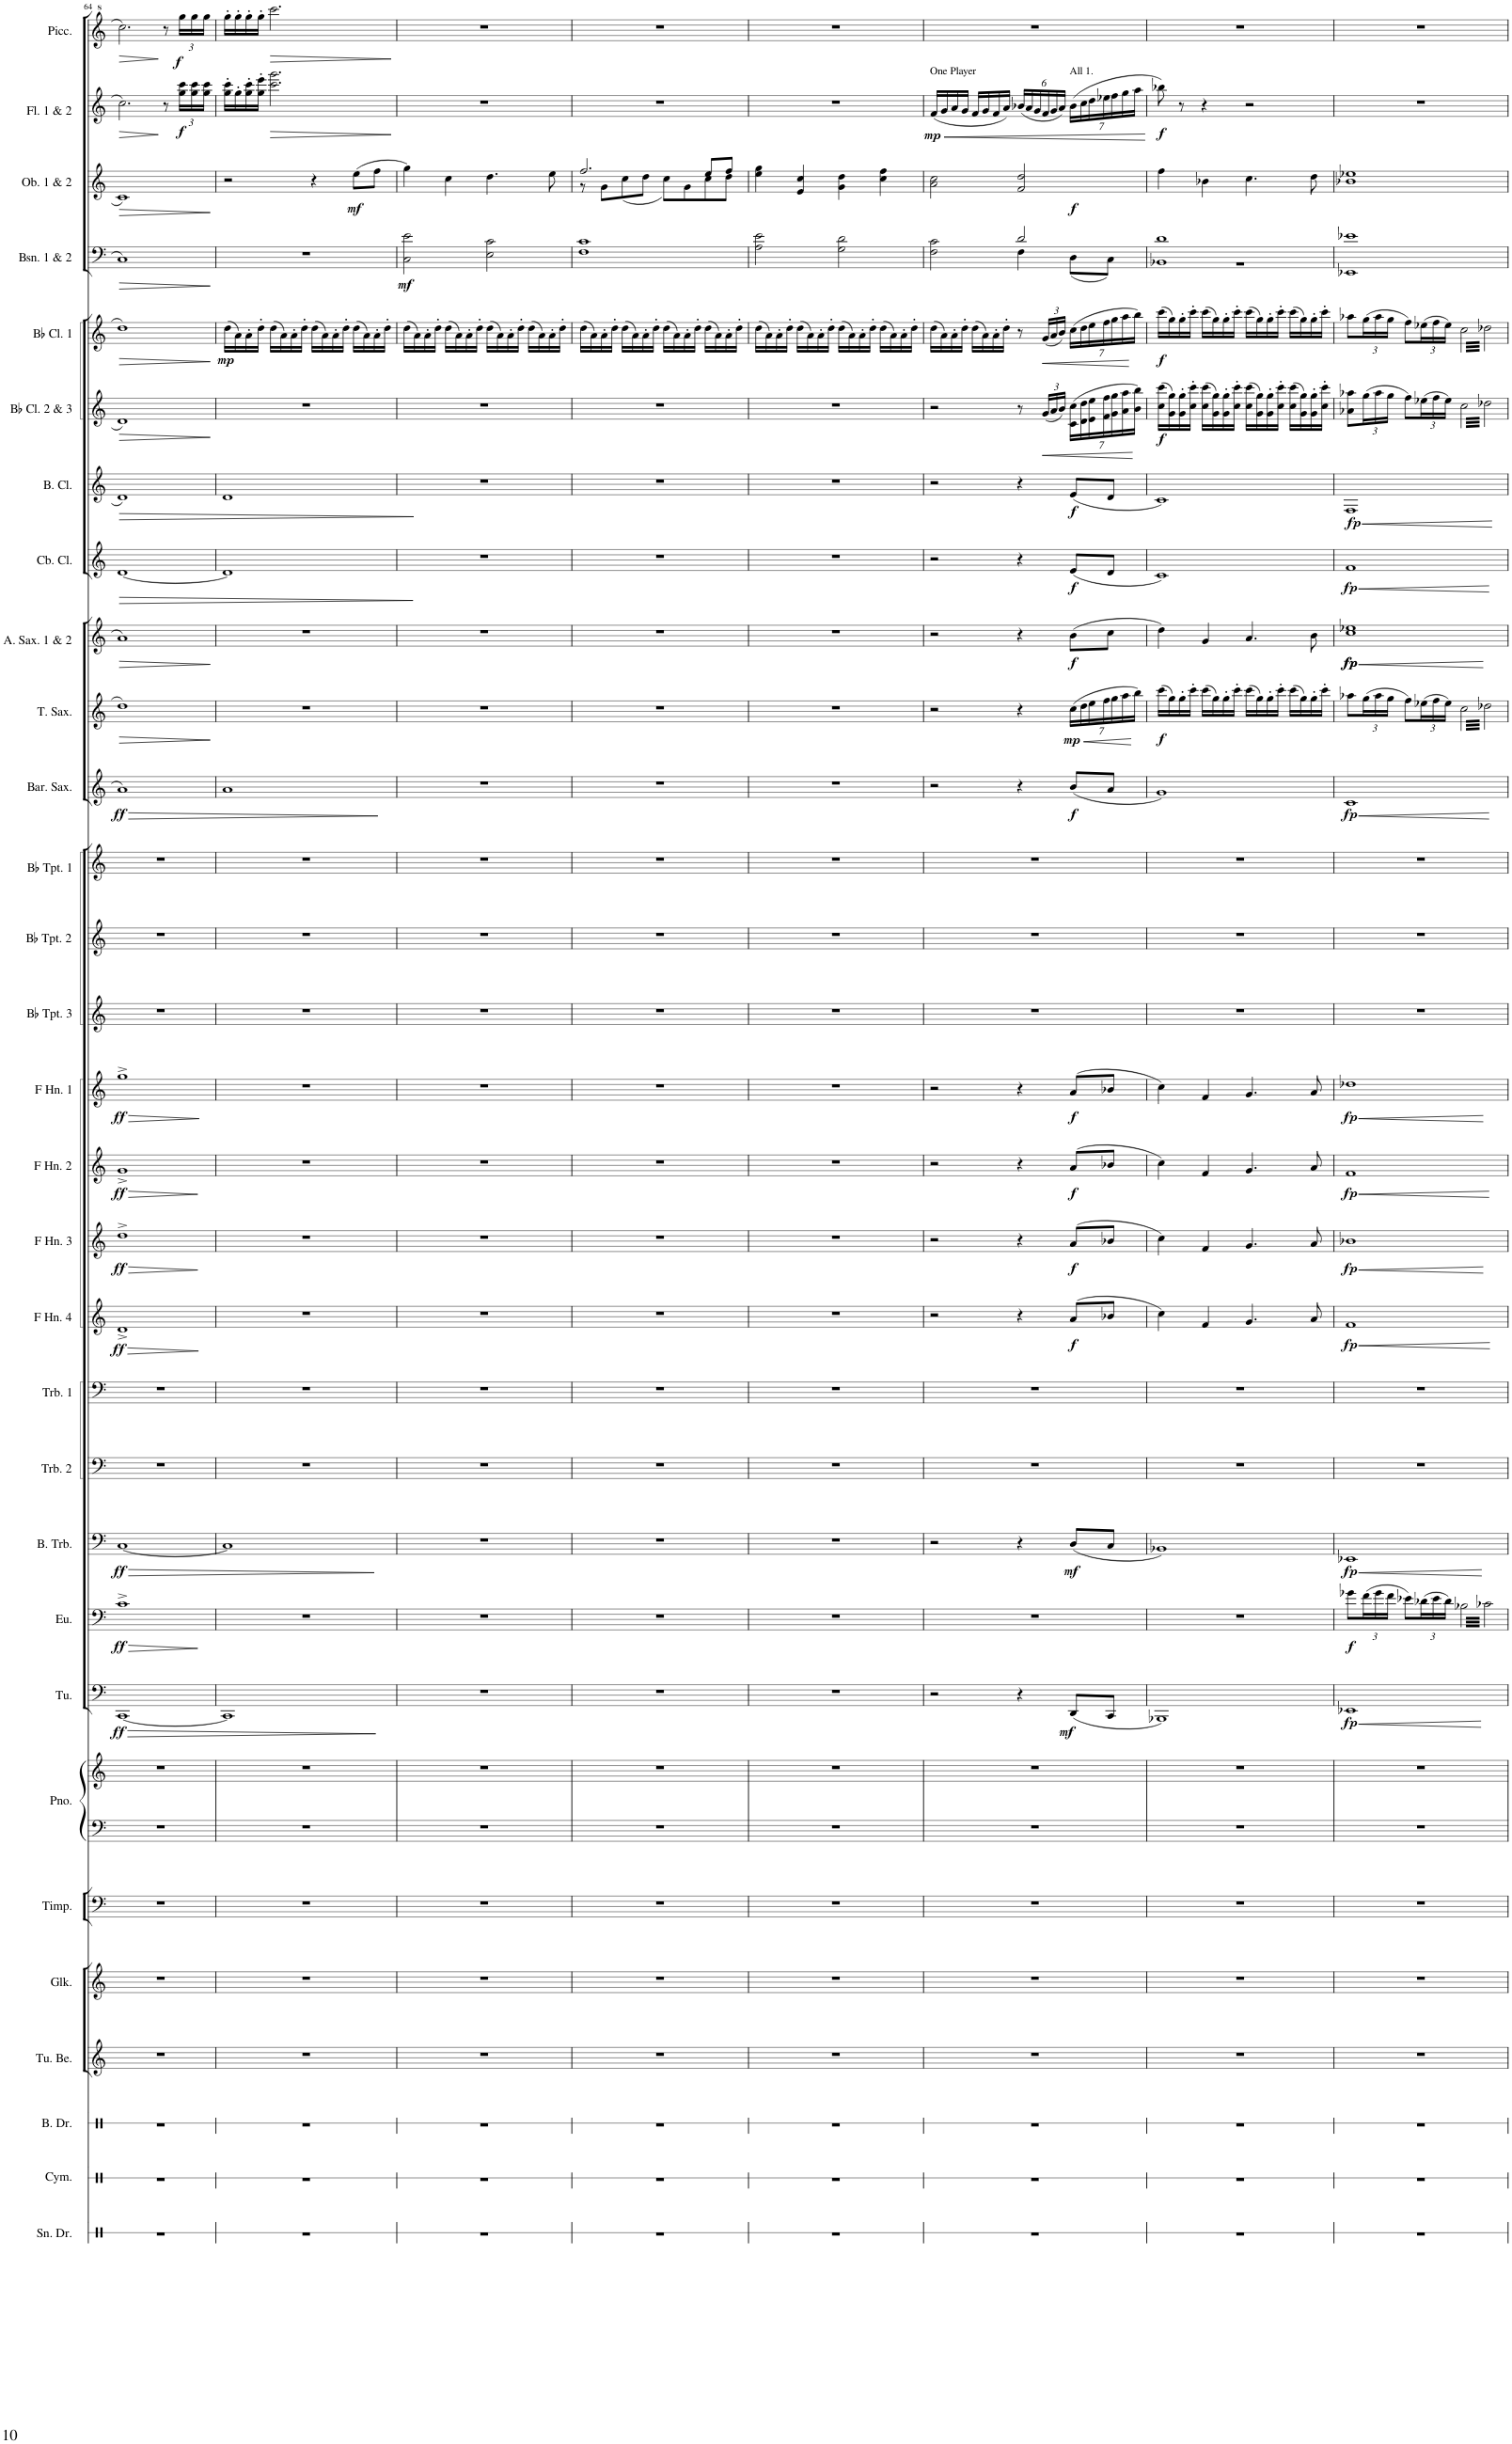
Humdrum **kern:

**kern	**kern	**kern	**kern	**kern	**kern	**kern	**kern	**kern	**dynam	**kern	**dynam	**kern	**dynam	**kern	**kern	**kern	**dynam	**kern	**dynam	**kern	**dynam	**kern	**dynam	**kern	**kern	**kern	**kern	**dynam	**kern	**dynam	**kern	**dynam	**kern	**dynam	**kern	**dynam	**kern	**dynam	**kern	**dynam	**kern	**dynam	**kern	**dynam	**kern	**dynam	**kern	**dynam
*part30	*part29	*part28	*part27	*part26	*part25	*part24	*part24	*part23	*part23	*part22	*part22	*part21	*part21	*part20	*part19	*part18	*part18	*part17	*part17	*part16	*part16	*part15	*part15	*part14	*part13	*part12	*part11	*part11	*part10	*part10	*part9	*part9	*part8	*part8	*part7	*part7	*part6	*part6	*part5	*part5	*part4	*part4	*part3	*part3	*part2	*part2	*part1	*part1
*staff31	*staff30	*staff29	*staff28	*staff27	*staff26	*staff25	*staff24	*staff23	*staff23	*staff22	*staff22	*staff21	*staff21	*staff20	*staff19	*staff18	*staff18	*staff17	*staff17	*staff16	*staff16	*staff15	*staff15	*staff14	*staff13	*staff12	*staff11	*staff11	*staff10	*staff10	*staff9	*staff9	*staff8	*staff8	*staff7	*staff7	*staff6	*staff6	*staff5	*staff5	*staff4	*staff4	*staff3	*staff3	*staff2	*staff2	*staff1	*staff1
*I"Snare Drum	*I"Cymbal	*I"Bass Drum	*I"Tubular Bells	*I"Glockenspiel	*I"Timpani	*I"Piano	*	*I"Tuba	*	*I"Euphonium	*	*I"Bass Trombone	*	*I"Trombone 2	*I"Trombone 1	*I"F Horn 4	*	*I"F Horn 3	*	*I"F Horn 2	*	*I"F Horn 1	*	*I"Bb Trumpet 3	*I"Bb Trumpet 2	*I"Bb Trumpet 1	*I"Baritone Saxophone	*	*I"Tenor Saxophone	*	*I"Alto Saxophone 1 &amp; 2	*	*I"Contrabass Clarinet	*	*I"Bass Clarinet	*	*I"Bb Clarinet 2 &amp; 3	*	*I"Bb Clarinet 1	*	*I"Bassoon 1 &amp; 2	*	*I"Oboe 1 &amp; 2	*	*I"Flute 1 &amp; 2	*	*I"Piccolo	*
*I'Sn. Dr.	*I'Cym.	*I'B. Dr.	*I'Tu. Be.	*I'Glk.	*I'Timp.	*I'Pno.	*	*I'Tu.	*	*I'Eu.	*	*I'B. Trb.	*	*I'Trb. 2	*I'Trb. 1	*I'F Hn. 4	*	*I'F Hn. 3	*	*I'F Hn. 2	*	*I'F Hn. 1	*	*I'Bb Tpt. 3	*I'Bb Tpt. 2	*I'Bb Tpt. 1	*I'Bar. Sax.	*	*I'T. Sax.	*	*I'A. Sax. 1 &amp; 2	*	*I'Cb. Cl.	*	*I'B. Cl.	*	*I'Bb Cl. 2 &amp; 3	*	*I'Bb Cl. 1	*	*I'Bsn. 1 &amp; 2	*	*I'Ob. 1 &amp; 2	*	*I'Fl. 1 &amp; 2	*	*I'Picc.	*
!!LO:PB:g=z
*clefX	*clefX	*clefX	*clefG2	*clefG2	*clefF4	*clefF4	*clefG2	*clefF4	*	*clefF4	*	*clefF4	*	*clefF4	*clefF4	*clefG2	*	*clefG2	*	*clefG2	*	*clefG2	*	*clefG2	*clefG2	*clefG2	*clefG2	*	*clefG2	*	*clefG2	*	*clefG2	*	*clefG2	*	*clefG2	*	*clefG2	*	*clefF4	*	*clefG2	*	*clefG2	*	*clefG^2	*
*	*	*	*	*Trd-14c-24	*	*	*	*	*	*	*	*	*	*	*	*Trd4c7	*	*Trd4c7	*	*Trd4c7	*	*Trd4c7	*	*Trd1c2	*Trd1c2	*Trd1c2	*Trd12c21	*	*Trd8c14	*	*Trd5c9	*	*Trd15c26	*	*Trd8c14	*	*Trd1c2	*	*Trd1c2	*	*	*	*	*	*	*	*Trd-7c-12	*
*k[]	*k[]	*k[]	*k[]	*k[]	*k[]	*k[]	*k[]	*k[]	*	*k[]	*	*k[]	*	*k[]	*k[]	*k[]	*	*k[]	*	*k[]	*	*k[]	*	*k[]	*k[]	*k[]	*k[]	*	*k[]	*	*k[]	*	*k[]	*	*k[]	*	*k[]	*	*k[]	*	*k[]	*	*k[]	*	*k[]	*	*k[]	*
*M4/4	*M4/4	*M4/4	*M4/4	*M4/4	*M4/4	*M4/4	*M4/4	*M4/4	*	*M4/4	*	*M4/4	*	*M4/4	*M4/4	*M4/4	*	*M4/4	*	*M4/4	*	*M4/4	*	*M4/4	*M4/4	*M4/4	*M4/4	*	*M4/4	*	*M4/4	*	*M4/4	*	*M4/4	*	*M4/4	*	*M4/4	*	*M4/4	*	*M4/4	*	*M4/4	*	*M4/4	*
=64	=64	=64	=64	=64	=64	=64	=64	=64	=64	=64	=64	=64	=64	=64	=64	=64	=64	=64	=64	=64	=64	=64	=64	=64	=64	=64	=64	=64	=64	=64	=64	=64	=64	=64	=64	=64	=64	=64	=64	=64	=64	=64	=64	=64	=64	=64	=64	=64
!	!	!	!	!	!	!	!	!	!LO:HP:b	!	!LO:HP:b	!	!LO:HP:b	!	!	!	!LO:HP:b	!	!LO:HP:b	!	!LO:HP:b	!	!LO:HP:b	!	!	!	!	!LO:HP:b	!	!LO:HP:b	!	!LO:HP:b	!	!LO:HP:b	!	!LO:HP:b	!	!LO:HP:b	!	!LO:HP:b	!	!LO:HP:b	!	!LO:HP:b	!	!LO:HP:b	!	!LO:HP:b
!	!	!	!	!	!	!	!	!	!LO:DY:n=1:b	!	!LO:DY:n=1:b	!	!LO:DY:n=1:b	!	!	!	!LO:DY:n=1:b	!	!LO:DY:n=1:b	!	!LO:DY:n=1:b	!	!LO:DY:n=1:b	!	!	!	!	!LO:DY:n=1:b	!	!	!	!	!	!	!	!	!	!	!	!	!	!	!	!	!	!	!	!
1r	1r	1r	1r	1r	1r	1r	1r	[1CC	> ff	1c^	> ff	[1C	> ff	1r	1r	1d^	> ff	1dd^	> ff	1g^	> ff	1gg^	> ff	1r	1r	1r	1a	> ff	1dd	>	1a	>	[1d	>	1d	>	1d	>	1dd	>	1C	>	1c	>	2.cc\	>	2.ccc\	>
.	.	.	.	.	.	.	.	.	.	.	.	.	.	.	.	.	.	.	.	.	.	.	.	.	.	.	.	.	.	.	.	.	.	.	.	.	.	.	.	.	.	.	.	.	8r	]	8r	]
*	*	*	*	*	*	*	*	*	*	*	*	*	*	*	*	*	*	*	*	*	*	*	*	*	*	*	*	*	*	*	*	*	*	*	*	*	*	*	*	*	*	*	*	*	*Xbrackettup	*	*Xbrackettup	*
!	!	!	!	!	!	!	!	!	!	!	!	!	!	!	!	!	!	!	!	!	!	!	!	!	!	!	!	!	!	!	!	!	!	!	!	!	!	!	!	!	!	!	!	!	!	!LO:DY:b	!	!LO:DY:b
.	.	.	.	.	.	.	.	.	.	.	.	.	.	.	.	.	.	.	.	.	.	.	.	.	.	.	.	.	.	.	.	.	.	.	.	.	.	.	.	.	.	.	.	.	24gg\ 24ccc\LL	f	24ggg\LL	f
.	.	.	.	.	.	.	.	.	.	.	.	.	.	.	.	.	.	.	.	.	.	.	.	.	.	.	.	.	.	.	.	.	.	.	.	.	.	.	.	.	.	.	.	.	24gg\ 24ccc\	.	24ggg\	.
.	.	.	.	.	.	.	.	.	.	.	.	.	.	.	.	.	.	.	.	.	.	.	.	.	.	.	.	.	.	.	.	.	.	.	.	.	.	.	.	.	.	.	.	.	24gg\ 24ccc\JJ	.	24ggg\JJ	.
.	.	.	.	.	.	.	.	.	.	.	]	.	.	.	.	.	]	.	]	.	]	.	]	.	.	.	.	.	.	]	.	]	.	]	.	]	.	]	.	]	.	]	.	]	.	.	.	.
=65	=65	=65	=65	=65	=65	=65	=65	=65	=65	=65	=65	=65	=65	=65	=65	=65	=65	=65	=65	=65	=65	=65	=65	=65	=65	=65	=65	=65	=65	=65	=65	=65	=65	=65	=65	=65	=65	=65	=65	=65	=65	=65	=65	=65	=65	=65	=65	=65
!	!	!	!	!	!	!	!	!	!	!	!	!	!	!	!	!	!	!	!	!	!	!	!	!	!	!	!	!	!	!	!	!	!	!	!	!	!	!	!	!LO:DY:b	!	!	!	!	!	!	!	!
1r	1r	1r	1r	1r	1r	1r	1r	1CC]	.	1r	.	1C]	.	1r	1r	1r	.	1r	.	1r	.	1r	.	1r	1r	1r	1a	.	1r	.	1r	.	1d]	.	1d	.	1r	.	(16dd\LL	mp	1r	.	2r	.	16gg\' 16ccc\'LL	.	16ggg'\LL	.
.	.	.	.	.	.	.	.	.	.	.	.	.	.	.	.	.	.	.	.	.	.	.	.	.	.	.	.	.	.	.	.	.	.	.	.	.	.	.	16a\)	.	.	.	.	.	16gg'\	.	16ggg'\	.
.	.	.	.	.	.	.	.	.	.	.	.	.	.	.	.	.	.	.	.	.	.	.	.	.	.	.	.	.	.	.	.	.	.	.	.	.	.	.	16a'\	.	.	.	.	.	16gg\' 16ccc\'	.	16ggg'\	.
.	.	.	.	.	.	.	.	.	.	.	.	.	.	.	.	.	.	.	.	.	.	.	.	.	.	.	.	.	.	.	.	.	.	.	.	.	.	.	16dd'\JJ	.	.	.	.	.	16gg\' 16eee\'JJ	.	16ggg'\JJ	.
!	!	!	!	!	!	!	!	!	!	!	!	!	!	!	!	!	!	!	!	!	!	!	!	!	!	!	!	!	!	!	!	!	!	!	!	!	!	!	!	!	!	!	!	!	!	!LO:HP:b	!	!LO:HP:b
.	.	.	.	.	.	.	.	.	.	.	.	.	.	.	.	.	.	.	.	.	.	.	.	.	.	.	.	.	.	.	.	.	.	.	.	.	.	.	(16dd\LL	.	.	.	.	.	2.ccc\ 2.ggg\	>	2.cccc\	>
.	.	.	.	.	.	.	.	.	.	.	.	.	.	.	.	.	.	.	.	.	.	.	.	.	.	.	.	.	.	.	.	.	.	.	.	.	.	.	16a\)	.	.	.	.	.	.	.	.	.
.	.	.	.	.	.	.	.	.	.	.	.	.	.	.	.	.	.	.	.	.	.	.	.	.	.	.	.	.	.	.	.	.	.	.	.	.	.	.	16a'\	.	.	.	.	.	.	.	.	.
.	.	.	.	.	.	.	.	.	.	.	.	.	.	.	.	.	.	.	.	.	.	.	.	.	.	.	.	.	.	.	.	.	.	.	.	.	.	.	16dd'\JJ	.	.	.	.	.	.	.	.	.
.	.	.	.	.	.	.	.	.	.	.	.	.	.	.	.	.	.	.	.	.	.	.	.	.	.	.	.	.	.	.	.	.	.	.	.	.	.	.	(16dd\LL	.	.	.	4r	.	.	.	.	.
.	.	.	.	.	.	.	.	.	.	.	.	.	.	.	.	.	.	.	.	.	.	.	.	.	.	.	.	.	.	.	.	.	.	.	.	.	.	.	16a\)	.	.	.	.	.	.	.	.	.
.	.	.	.	.	.	.	.	.	.	.	.	.	.	.	.	.	.	.	.	.	.	.	.	.	.	.	.	.	.	.	.	.	.	.	.	.	.	.	16a'\	.	.	.	.	.	.	.	.	.
.	.	.	.	.	.	.	.	.	.	.	.	.	.	.	.	.	.	.	.	.	.	.	.	.	.	.	.	.	.	.	.	.	.	.	.	.	.	.	16dd'\JJ	.	.	.	.	.	.	.	.	.
!	!	!	!	!	!	!	!	!	!	!	!	!	!	!	!	!	!	!	!	!	!	!	!	!	!	!	!	!	!	!	!	!	!	!	!	!	!	!	!	!	!	!	!	!LO:DY:b	!	!	!	!
.	.	.	.	.	.	.	.	.	.	.	.	.	.	.	.	.	.	.	.	.	.	.	.	.	.	.	.	.	.	.	.	.	.	.	.	.	.	.	(16dd\LL	.	.	.	(8ee\L	mf	.	.	.	.
.	.	.	.	.	.	.	.	.	.	.	.	.	.	.	.	.	.	.	.	.	.	.	.	.	.	.	.	.	.	.	.	.	.	.	.	.	.	.	16a\)	.	.	.	.	.	.	.	.	.
.	.	.	.	.	.	.	.	.	.	.	.	.	.	.	.	.	.	.	.	.	.	.	.	.	.	.	.	.	.	.	.	.	.	.	.	.	.	.	16a'\	.	.	.	8ff\J	.	.	.	.	.
.	.	.	.	.	.	.	.	.	.	.	.	.	.	.	.	.	.	.	.	.	.	.	.	.	.	.	.	.	.	.	.	.	.	.	.	.	.	.	16dd'\JJ	.	.	.	.	.	.	.	.	.
.	.	.	.	.	.	.	.	.	]	.	.	.	]	.	.	.	.	.	.	.	.	.	.	.	.	.	.	]	.	.	.	.	.	.	.	.	.	.	.	.	.	.	.	.	.	]	.	]
=66	=66	=66	=66	=66	=66	=66	=66	=66	=66	=66	=66	=66	=66	=66	=66	=66	=66	=66	=66	=66	=66	=66	=66	=66	=66	=66	=66	=66	=66	=66	=66	=66	=66	=66	=66	=66	=66	=66	=66	=66	=66	=66	=66	=66	=66	=66	=66	=66
!	!	!	!	!	!	!	!	!	!	!	!	!	!	!	!	!	!	!	!	!	!	!	!	!	!	!	!	!	!	!	!	!	!	!	!	!	!	!	!	!	!	!LO:DY:b	!	!	!	!	!	!
1r	1r	1r	1r	1r	1r	1r	1r	1r	.	1r	.	1r	.	1r	1r	1r	.	1r	.	1r	.	1r	.	1r	1r	1r	1r	.	1r	.	1r	.	1r	.	1r	.	1r	.	(16dd\LL	.	2C\ 2e\	mf	4gg\)	.	1r	.	1r	.
.	.	.	.	.	.	.	.	.	.	.	.	.	.	.	.	.	.	.	.	.	.	.	.	.	.	.	.	.	.	.	.	.	.	.	.	.	.	.	16a\)	.	.	.	.	.	.	.	.	.
.	.	.	.	.	.	.	.	.	.	.	.	.	.	.	.	.	.	.	.	.	.	.	.	.	.	.	.	.	.	.	.	.	.	.	.	.	.	.	16a'\	.	.	.	.	.	.	.	.	.
.	.	.	.	.	.	.	.	.	.	.	.	.	.	.	.	.	.	.	.	.	.	.	.	.	.	.	.	.	.	.	.	.	.	.	.	.	.	.	16dd'\JJ	.	.	.	.	.	.	.	.	.
.	.	.	.	.	.	.	.	.	.	.	.	.	.	.	.	.	.	.	.	.	.	.	.	.	.	.	.	.	.	.	.	.	.	.	.	.	.	.	(16dd\LL	.	.	.	4cc\	.	.	.	.	.
.	.	.	.	.	.	.	.	.	.	.	.	.	.	.	.	.	.	.	.	.	.	.	.	.	.	.	.	.	.	.	.	.	.	.	.	.	.	.	16a\)	.	.	.	.	.	.	.	.	.
.	.	.	.	.	.	.	.	.	.	.	.	.	.	.	.	.	.	.	.	.	.	.	.	.	.	.	.	.	.	.	.	.	.	.	.	.	.	.	16a'\	.	.	.	.	.	.	.	.	.
.	.	.	.	.	.	.	.	.	.	.	.	.	.	.	.	.	.	.	.	.	.	.	.	.	.	.	.	.	.	.	.	.	.	.	.	.	.	.	16dd'\JJ	.	.	.	.	.	.	.	.	.
.	.	.	.	.	.	.	.	.	.	.	.	.	.	.	.	.	.	.	.	.	.	.	.	.	.	.	.	.	.	.	.	.	.	.	.	.	.	.	(16dd\LL	.	2E\ 2c\	.	4.dd\	.	.	.	.	.
.	.	.	.	.	.	.	.	.	.	.	.	.	.	.	.	.	.	.	.	.	.	.	.	.	.	.	.	.	.	.	.	.	.	.	.	.	.	.	16a\)	.	.	.	.	.	.	.	.	.
.	.	.	.	.	.	.	.	.	.	.	.	.	.	.	.	.	.	.	.	.	.	.	.	.	.	.	.	.	.	.	.	.	.	.	.	.	.	.	16a'\	.	.	.	.	.	.	.	.	.
.	.	.	.	.	.	.	.	.	.	.	.	.	.	.	.	.	.	.	.	.	.	.	.	.	.	.	.	.	.	.	.	.	.	.	.	.	.	.	16dd'\JJ	.	.	.	.	.	.	.	.	.
.	.	.	.	.	.	.	.	.	.	.	.	.	.	.	.	.	.	.	.	.	.	.	.	.	.	.	.	.	.	.	.	.	.	.	.	.	.	.	(16dd\LL	.	.	.	.	.	.	.	.	.
.	.	.	.	.	.	.	.	.	.	.	.	.	.	.	.	.	.	.	.	.	.	.	.	.	.	.	.	.	.	.	.	.	.	.	.	.	.	.	16a\)	.	.	.	.	.	.	.	.	.
.	.	.	.	.	.	.	.	.	.	.	.	.	.	.	.	.	.	.	.	.	.	.	.	.	.	.	.	.	.	.	.	.	.	.	.	.	.	.	16a'\	.	.	.	8ee\	.	.	.	.	.
.	.	.	.	.	.	.	.	.	.	.	.	.	.	.	.	.	.	.	.	.	.	.	.	.	.	.	.	.	.	.	.	.	.	.	.	.	.	.	16dd'\JJ	.	.	.	.	.	.	.	.	.
=67	=67	=67	=67	=67	=67	=67	=67	=67	=67	=67	=67	=67	=67	=67	=67	=67	=67	=67	=67	=67	=67	=67	=67	=67	=67	=67	=67	=67	=67	=67	=67	=67	=67	=67	=67	=67	=67	=67	=67	=67	=67	=67	=67	=67	=67	=67	=67	=67
*	*	*	*	*	*	*	*	*	*	*	*	*	*	*	*	*	*	*	*	*	*	*	*	*	*	*	*	*	*	*	*	*	*	*	*	*	*	*	*	*	*	*	*^	*	*	*	*	*
1r	1r	1r	1r	1r	1r	1r	1r	1r	.	1r	.	1r	.	1r	1r	1r	.	1r	.	1r	.	1r	.	1r	1r	1r	1r	.	1r	.	1r	.	1r	.	1r	.	1r	.	(16dd\LL	.	1F 1c	.	2.ff/	8r	.	1r	.	1r	.
.	.	.	.	.	.	.	.	.	.	.	.	.	.	.	.	.	.	.	.	.	.	.	.	.	.	.	.	.	.	.	.	.	.	.	.	.	.	.	16a\)	.	.	.	.	.	.	.	.	.	.
.	.	.	.	.	.	.	.	.	.	.	.	.	.	.	.	.	.	.	.	.	.	.	.	.	.	.	.	.	.	.	.	.	.	.	.	.	.	.	16a'\	.	.	.	.	8g\L	.	.	.	.	.
.	.	.	.	.	.	.	.	.	.	.	.	.	.	.	.	.	.	.	.	.	.	.	.	.	.	.	.	.	.	.	.	.	.	.	.	.	.	.	16dd'\JJ	.	.	.	.	.	.	.	.	.	.
.	.	.	.	.	.	.	.	.	.	.	.	.	.	.	.	.	.	.	.	.	.	.	.	.	.	.	.	.	.	.	.	.	.	.	.	.	.	.	(16dd\LL	.	.	.	.	(8cc\	.	.	.	.	.
.	.	.	.	.	.	.	.	.	.	.	.	.	.	.	.	.	.	.	.	.	.	.	.	.	.	.	.	.	.	.	.	.	.	.	.	.	.	.	16a\)	.	.	.	.	.	.	.	.	.	.
.	.	.	.	.	.	.	.	.	.	.	.	.	.	.	.	.	.	.	.	.	.	.	.	.	.	.	.	.	.	.	.	.	.	.	.	.	.	.	16a'\	.	.	.	.	8dd\J	.	.	.	.	.
.	.	.	.	.	.	.	.	.	.	.	.	.	.	.	.	.	.	.	.	.	.	.	.	.	.	.	.	.	.	.	.	.	.	.	.	.	.	.	16dd'\JJ	.	.	.	.	.	.	.	.	.	.
.	.	.	.	.	.	.	.	.	.	.	.	.	.	.	.	.	.	.	.	.	.	.	.	.	.	.	.	.	.	.	.	.	.	.	.	.	.	.	(16dd\LL	.	.	.	.	8cc\L)	.	.	.	.	.
.	.	.	.	.	.	.	.	.	.	.	.	.	.	.	.	.	.	.	.	.	.	.	.	.	.	.	.	.	.	.	.	.	.	.	.	.	.	.	16a\)	.	.	.	.	.	.	.	.	.	.
.	.	.	.	.	.	.	.	.	.	.	.	.	.	.	.	.	.	.	.	.	.	.	.	.	.	.	.	.	.	.	.	.	.	.	.	.	.	.	16a'\	.	.	.	.	8g\	.	.	.	.	.
.	.	.	.	.	.	.	.	.	.	.	.	.	.	.	.	.	.	.	.	.	.	.	.	.	.	.	.	.	.	.	.	.	.	.	.	.	.	.	16dd'\JJ	.	.	.	.	.	.	.	.	.	.
.	.	.	.	.	.	.	.	.	.	.	.	.	.	.	.	.	.	.	.	.	.	.	.	.	.	.	.	.	.	.	.	.	.	.	.	.	.	.	(16dd\LL	.	.	.	8ee/L	8cc\	.	.	.	.	.
.	.	.	.	.	.	.	.	.	.	.	.	.	.	.	.	.	.	.	.	.	.	.	.	.	.	.	.	.	.	.	.	.	.	.	.	.	.	.	16a\)	.	.	.	.	.	.	.	.	.	.
.	.	.	.	.	.	.	.	.	.	.	.	.	.	.	.	.	.	.	.	.	.	.	.	.	.	.	.	.	.	.	.	.	.	.	.	.	.	.	16a'\	.	.	.	8ff/J	8dd\J	.	.	.	.	.
.	.	.	.	.	.	.	.	.	.	.	.	.	.	.	.	.	.	.	.	.	.	.	.	.	.	.	.	.	.	.	.	.	.	.	.	.	.	.	16dd'\JJ	.	.	.	.	.	.	.	.	.	.
*	*	*	*	*	*	*	*	*	*	*	*	*	*	*	*	*	*	*	*	*	*	*	*	*	*	*	*	*	*	*	*	*	*	*	*	*	*	*	*	*	*	*	*v	*v	*	*	*	*	*
=68	=68	=68	=68	=68	=68	=68	=68	=68	=68	=68	=68	=68	=68	=68	=68	=68	=68	=68	=68	=68	=68	=68	=68	=68	=68	=68	=68	=68	=68	=68	=68	=68	=68	=68	=68	=68	=68	=68	=68	=68	=68	=68	=68	=68	=68	=68	=68	=68
1r	1r	1r	1r	1r	1r	1r	1r	1r	.	1r	.	1r	.	1r	1r	1r	.	1r	.	1r	.	1r	.	1r	1r	1r	1r	.	1r	.	1r	.	1r	.	1r	.	1r	.	(16dd\LL	.	2A\ 2e\	.	4ee\ 4gg\	.	1r	.	1r	.
.	.	.	.	.	.	.	.	.	.	.	.	.	.	.	.	.	.	.	.	.	.	.	.	.	.	.	.	.	.	.	.	.	.	.	.	.	.	.	16a\)	.	.	.	.	.	.	.	.	.
.	.	.	.	.	.	.	.	.	.	.	.	.	.	.	.	.	.	.	.	.	.	.	.	.	.	.	.	.	.	.	.	.	.	.	.	.	.	.	16a'\	.	.	.	.	.	.	.	.	.
.	.	.	.	.	.	.	.	.	.	.	.	.	.	.	.	.	.	.	.	.	.	.	.	.	.	.	.	.	.	.	.	.	.	.	.	.	.	.	16dd'\JJ	.	.	.	.	.	.	.	.	.
.	.	.	.	.	.	.	.	.	.	.	.	.	.	.	.	.	.	.	.	.	.	.	.	.	.	.	.	.	.	.	.	.	.	.	.	.	.	.	(16dd\LL	.	.	.	4e/ 4cc/	.	.	.	.	.
.	.	.	.	.	.	.	.	.	.	.	.	.	.	.	.	.	.	.	.	.	.	.	.	.	.	.	.	.	.	.	.	.	.	.	.	.	.	.	16a\)	.	.	.	.	.	.	.	.	.
.	.	.	.	.	.	.	.	.	.	.	.	.	.	.	.	.	.	.	.	.	.	.	.	.	.	.	.	.	.	.	.	.	.	.	.	.	.	.	16a'\	.	.	.	.	.	.	.	.	.
.	.	.	.	.	.	.	.	.	.	.	.	.	.	.	.	.	.	.	.	.	.	.	.	.	.	.	.	.	.	.	.	.	.	.	.	.	.	.	16dd'\JJ	.	.	.	.	.	.	.	.	.
.	.	.	.	.	.	.	.	.	.	.	.	.	.	.	.	.	.	.	.	.	.	.	.	.	.	.	.	.	.	.	.	.	.	.	.	.	.	.	(16dd\LL	.	2G\ 2d\	.	4g\ 4dd\	.	.	.	.	.
.	.	.	.	.	.	.	.	.	.	.	.	.	.	.	.	.	.	.	.	.	.	.	.	.	.	.	.	.	.	.	.	.	.	.	.	.	.	.	16a\)	.	.	.	.	.	.	.	.	.
.	.	.	.	.	.	.	.	.	.	.	.	.	.	.	.	.	.	.	.	.	.	.	.	.	.	.	.	.	.	.	.	.	.	.	.	.	.	.	16a'\	.	.	.	.	.	.	.	.	.
.	.	.	.	.	.	.	.	.	.	.	.	.	.	.	.	.	.	.	.	.	.	.	.	.	.	.	.	.	.	.	.	.	.	.	.	.	.	.	16dd'\JJ	.	.	.	.	.	.	.	.	.
.	.	.	.	.	.	.	.	.	.	.	.	.	.	.	.	.	.	.	.	.	.	.	.	.	.	.	.	.	.	.	.	.	.	.	.	.	.	.	(16dd\LL	.	.	.	4cc\ 4ff\	.	.	.	.	.
.	.	.	.	.	.	.	.	.	.	.	.	.	.	.	.	.	.	.	.	.	.	.	.	.	.	.	.	.	.	.	.	.	.	.	.	.	.	.	16a\)	.	.	.	.	.	.	.	.	.
.	.	.	.	.	.	.	.	.	.	.	.	.	.	.	.	.	.	.	.	.	.	.	.	.	.	.	.	.	.	.	.	.	.	.	.	.	.	.	16a'\	.	.	.	.	.	.	.	.	.
.	.	.	.	.	.	.	.	.	.	.	.	.	.	.	.	.	.	.	.	.	.	.	.	.	.	.	.	.	.	.	.	.	.	.	.	.	.	.	16dd'\JJ	.	.	.	.	.	.	.	.	.
=69	=69	=69	=69	=69	=69	=69	=69	=69	=69	=69	=69	=69	=69	=69	=69	=69	=69	=69	=69	=69	=69	=69	=69	=69	=69	=69	=69	=69	=69	=69	=69	=69	=69	=69	=69	=69	=69	=69	=69	=69	=69	=69	=69	=69	=69	=69	=69	=69
*	*	*	*	*	*	*	*	*	*	*	*	*	*	*	*	*	*	*	*	*	*	*	*	*	*	*	*	*	*	*	*	*	*	*	*	*	*	*	*	*	*^	*	*	*	*	*	*	*
!	!	!	!	!	!	!	!	!	!	!	!	!	!	!	!	!	!	!	!	!	!	!	!	!	!	!	!	!	!	!	!	!	!	!	!	!	!	!	!	!	!	!	!	!	!	!LO:TX:a:t=One Player	!	!	!
!	!	!	!	!	!	!	!	!	!	!	!	!	!	!	!	!	!	!	!	!	!	!	!	!	!	!	!	!	!	!	!	!	!	!	!	!	!	!	!	!	!	!	!	!	!	!	!LO:HP:b	!	!
!	!	!	!	!	!	!	!	!	!	!	!	!	!	!	!	!	!	!	!	!	!	!	!	!	!	!	!	!	!	!	!	!	!	!	!	!	!	!	!	!	!	!	!	!	!	!	!LO:DY:n=1:b	!	!
*	*	*	*	*	*	*	*	*	*	*	*	*	*	*	*	*	*	*	*	*	*	*	*	*	*	*	*	*	*	*	*	*	*	*	*	*	*	*	*	*	*	*	*	*^	*	*	*	*	*
1r	1r	1r	1r	1r	1r	1r	1r	2r	.	1r	.	2r	.	1r	1r	2r	.	2r	.	2r	.	2r	.	1r	1r	1r	2r	.	2r	.	2r	.	2r	.	2r	.	2r	.	(16dd\LL	.	2F\ 2c\	2ryy	.	2a\ 2cc\	2.ryy	.	(16f/LL	< mp	1r	.
.	.	.	.	.	.	.	.	.	.	.	.	.	.	.	.	.	.	.	.	.	.	.	.	.	.	.	.	.	.	.	.	.	.	.	.	.	.	.	16a\)	.	.	.	.	.	.	.	16g/	.	.	.
.	.	.	.	.	.	.	.	.	.	.	.	.	.	.	.	.	.	.	.	.	.	.	.	.	.	.	.	.	.	.	.	.	.	.	.	.	.	.	16a'\	.	.	.	.	.	.	.	16a/	.	.	.
.	.	.	.	.	.	.	.	.	.	.	.	.	.	.	.	.	.	.	.	.	.	.	.	.	.	.	.	.	.	.	.	.	.	.	.	.	.	.	16dd'\JJ	.	.	.	.	.	.	.	16g/JJ	.	.	.
.	.	.	.	.	.	.	.	.	.	.	.	.	.	.	.	.	.	.	.	.	.	.	.	.	.	.	.	.	.	.	.	.	.	.	.	.	.	.	(16dd\LL	.	.	.	.	.	.	.	16f/LL	.	.	.
.	.	.	.	.	.	.	.	.	.	.	.	.	.	.	.	.	.	.	.	.	.	.	.	.	.	.	.	.	.	.	.	.	.	.	.	.	.	.	16a\)	.	.	.	.	.	.	.	16g/	.	.	.
.	.	.	.	.	.	.	.	.	.	.	.	.	.	.	.	.	.	.	.	.	.	.	.	.	.	.	.	.	.	.	.	.	.	.	.	.	.	.	16a'\	.	.	.	.	.	.	.	16f/	.	.	.
.	.	.	.	.	.	.	.	.	.	.	.	.	.	.	.	.	.	.	.	.	.	.	.	.	.	.	.	.	.	.	.	.	.	.	.	.	.	.	16dd'\JJ	.	.	.	.	.	.	.	16a/JJ)	.	.	.
.	.	.	.	.	.	.	.	4r	.	.	.	4r	.	.	.	4r	.	4r	.	4r	.	4r	.	.	.	.	4r	.	4r	.	4r	.	4r	.	4r	.	8r	.	8r	.	2d/	4F\	.	2f/ 2dd/	.	.	(24b-X/LL	.	.	.
.	.	.	.	.	.	.	.	.	.	.	.	.	.	.	.	.	.	.	.	.	.	.	.	.	.	.	.	.	.	.	.	.	.	.	.	.	.	.	.	.	.	.	.	.	.	.	24a/	.	.	.
.	.	.	.	.	.	.	.	.	.	.	.	.	.	.	.	.	.	.	.	.	.	.	.	.	.	.	.	.	.	.	.	.	.	.	.	.	.	.	.	.	.	.	.	.	.	.	24g/	.	.	.
*	*	*	*	*	*	*	*	*	*	*	*	*	*	*	*	*	*	*	*	*	*	*	*	*	*	*	*	*	*	*	*	*	*	*	*	*	*Xbrackettup	*	*	*	*	*	*	*	*	*	*	*	*	*
!	!	!	!	!	!	!	!	!	!	!	!	!	!	!	!	!	!	!	!	!	!	!	!	!	!	!	!	!	!	!	!	!	!	!	!	!	!	!LO:HP:b	!	!	!	!	!	!	!	!	!	!	!	!
*	*	*	*	*	*	*	*	*	*	*	*	*	*	*	*	*	*	*	*	*	*	*	*	*	*	*	*	*	*	*	*	*	*	*	*	*	*	*	*Xbrackettup	*	*	*	*	*	*	*	*	*	*	*
!	!	!	!	!	!	!	!	!	!	!	!	!	!	!	!	!	!	!	!	!	!	!	!	!	!	!	!	!	!	!	!	!	!	!	!	!	!	!	!	!LO:HP:b	!	!	!	!	!	!	!	!	!	!
.	.	.	.	.	.	.	.	.	.	.	.	.	.	.	.	.	.	.	.	.	.	.	.	.	.	.	.	.	.	.	.	.	.	.	.	.	(24g/LL	<	(24g/LL	<	.	.	.	.	.	.	24f/	.	.	.
.	.	.	.	.	.	.	.	.	.	.	.	.	.	.	.	.	.	.	.	.	.	.	.	.	.	.	.	.	.	.	.	.	.	.	.	.	24a/	.	24a/	.	.	.	.	.	.	.	24g/	.	.	.
.	.	.	.	.	.	.	.	.	.	.	.	.	.	.	.	.	.	.	.	.	.	.	.	.	.	.	.	.	.	.	.	.	.	.	.	.	24b/JJ)	.	24b/JJ)	.	.	.	.	.	.	.	24a/JJ)	.	.	.
*	*	*	*	*	*	*	*	*	*	*	*	*	*	*	*	*	*	*	*	*	*	*	*	*	*	*	*	*	*Xbrackettup	*	*	*	*	*	*	*	*	*	*	*	*	*	*	*	*	*	*	*	*	*
!	!	!	!	!	!	!	!	!	!	!	!	!	!	!	!	!	!	!	!	!	!	!	!	!	!	!	!	!	!	!	!	!	!	!	!	!	!	!	!	!	!	!	!	!	!	!	!LO:TX:a:t=All 1.	!	!	!
!	!	!	!	!	!	!	!	!	!LO:DY:b	!	!	!	!LO:DY:b	!	!	!	!LO:DY:b	!	!LO:DY:b	!	!LO:DY:b	!	!LO:DY:b	!	!	!	!	!LO:DY:b	!	!LO:HP:b	!	!	!	!	!	!	!	!	!	!	!	!	!	!	!	!	!	!	!	!
!	!	!	!	!	!	!	!	!	!	!	!	!	!	!	!	!	!	!	!	!	!	!	!	!	!	!	!	!	!	!LO:DY:n=1:b	!	!LO:DY:b	!	!LO:DY:b	!	!LO:DY:b	!	!	!	!	!	!	!	!	!	!LO:DY:b	!	!	!	!
.	.	.	.	.	.	.	.	(8DD/L	mf	.	.	(8D/L	mf	.	.	(8a/L	f	(8a/L	f	(8a/L	f	(8a/L	f	.	.	.	(8b/L	f	(28cc\LL	< mp	(8b\L	f	(8e/L	f	(8e/L	f	(28c\ 28cc\LL	.	(28cc\LL	.	.	(8D\L	.	.	4ryy	f	(28b-\LL	.	.	.
.	.	.	.	.	.	.	.	.	.	.	.	.	.	.	.	.	.	.	.	.	.	.	.	.	.	.	.	.	28dd\	.	.	.	.	.	.	.	28d\ 28dd\	.	28dd\	.	.	.	.	.	.	.	28cc\	.	.	.
.	.	.	.	.	.	.	.	.	.	.	.	.	.	.	.	.	.	.	.	.	.	.	.	.	.	.	.	.	28ee\	.	.	.	.	.	.	.	28e\ 28ee\	.	28ee\	.	.	.	.	.	.	.	28dd\	.	.	.
.	.	.	.	.	.	.	.	.	.	.	.	.	.	.	.	.	.	.	.	.	.	.	.	.	.	.	.	.	28ff\	.	.	.	.	.	.	.	28f\ 28ff\	.	28ff\	.	.	.	.	.	.	.	28ee-X\	.	.	.
.	.	.	.	.	.	.	.	8CC/J	.	.	.	8C/J	.	.	.	8b-X/J	.	8b-X/J	.	8b-X/J	.	8b-X/J	.	.	.	.	8a/J	.	.	.	8cc\J	.	8d/J	.	8d/J	.	.	.	.	.	.	8C\J)	.	.	.	.	.	.	.	.
.	.	.	.	.	.	.	.	.	.	.	.	.	.	.	.	.	.	.	.	.	.	.	.	.	.	.	.	.	28gg\	.	.	.	.	.	.	.	28g\ 28gg\	.	28gg\	.	.	.	.	.	.	.	28ff\	.	.	.
.	.	.	.	.	.	.	.	.	.	.	.	.	.	.	.	.	.	.	.	.	.	.	.	.	.	.	.	.	28aa\	.	.	.	.	.	.	.	28a\ 28aa\	.	28aa\	.	.	.	.	.	.	.	28gg\	.	.	.
.	.	.	.	.	.	.	.	.	.	.	.	.	.	.	.	.	.	.	.	.	.	.	.	.	.	.	.	.	28bb\JJ)	[	.	.	.	.	.	.	28b\ 28bb\JJ)	[	28bb\JJ)	[	.	.	.	.	.	.	28aa\JJ	.	.	.
=70	=70	=70	=70	=70	=70	=70	=70	=70	=70	=70	=70	=70	=70	=70	=70	=70	=70	=70	=70	=70	=70	=70	=70	=70	=70	=70	=70	=70	=70	=70	=70	=70	=70	=70	=70	=70	=70	=70	=70	=70	=70	=70	=70	=70	=70	=70	=70	=70	=70	=70
!	!	!	!	!	!	!	!	!	!	!	!	!	!	!	!	!	!	!	!	!	!	!	!	!	!	!	!	!	!	!LO:DY:b	!	!	!	!	!	!	!	!LO:DY:b	!	!LO:DY:b	!	!	!	!	!	!	!	!LO:DY:b	!	!
*	*	*	*	*	*	*	*	*	*	*	*	*	*	*	*	*	*	*	*	*	*	*	*	*	*	*	*	*	*	*	*	*	*	*	*	*	*	*	*	*	*	*	*	*v	*v	*	*	*	*	*
1r	1r	1r	1r	1r	1r	1r	1r	1BBB-X)	.	1r	.	1BB-X)	.	1r	1r	4cc\)	.	4cc\)	.	4cc\)	.	4cc\)	.	1r	1r	1r	1g)	.	(16ccc\LL	f	4dd\)	.	1c)	.	1c)	.	(16cc\ 16ccc\LL	f	(16ccc\LL	f	1BB-X 1d	1r	.	4ff\	.	8bb-X\)	f	1r	.
.	.	.	.	.	.	.	.	.	.	.	.	.	.	.	.	.	.	.	.	.	.	.	.	.	.	.	.	.	16gg\)	.	.	.	.	.	.	.	16g\ 16gg\)	.	16gg\)	.	.	.	.	.	.	.	.	.	.
.	.	.	.	.	.	.	.	.	.	.	.	.	.	.	.	.	.	.	.	.	.	.	.	.	.	.	.	.	16gg'\	.	.	.	.	.	.	.	16g\' 16gg\'	.	16gg'\	.	.	.	.	.	.	8r	[	.	.
.	.	.	.	.	.	.	.	.	.	.	.	.	.	.	.	.	.	.	.	.	.	.	.	.	.	.	.	.	16ccc'\JJ	.	.	.	.	.	.	.	16cc\' 16ccc\'JJ	.	16ccc'\JJ	.	.	.	.	.	.	.	.	.	.
.	.	.	.	.	.	.	.	.	.	.	.	.	.	.	.	4f/	.	4f/	.	4f/	.	4f/	.	.	.	.	.	.	(16ccc\LL	.	4g/	.	.	.	.	.	(16cc\ 16ccc\LL	.	(16ccc\LL	.	.	.	.	4b-X\	.	4r	.	.	.
.	.	.	.	.	.	.	.	.	.	.	.	.	.	.	.	.	.	.	.	.	.	.	.	.	.	.	.	.	16gg\)	.	.	.	.	.	.	.	16g\ 16gg\)	.	16gg\)	.	.	.	.	.	.	.	.	.	.
.	.	.	.	.	.	.	.	.	.	.	.	.	.	.	.	.	.	.	.	.	.	.	.	.	.	.	.	.	16gg'\	.	.	.	.	.	.	.	16g\' 16gg\'	.	16gg'\	.	.	.	.	.	.	.	.	.	.
.	.	.	.	.	.	.	.	.	.	.	.	.	.	.	.	.	.	.	.	.	.	.	.	.	.	.	.	.	16ccc'\JJ	.	.	.	.	.	.	.	16cc\' 16ccc\'JJ	.	16ccc'\JJ	.	.	.	.	.	.	.	.	.	.
.	.	.	.	.	.	.	.	.	.	.	.	.	.	.	.	4.g/	.	4.g/	.	4.g/	.	4.g/	.	.	.	.	.	.	(16ccc\LL	.	4.a/	.	.	.	.	.	(16cc\ 16ccc\LL	.	(16ccc\LL	.	.	.	.	4.cc\	.	2r	.	.	.
.	.	.	.	.	.	.	.	.	.	.	.	.	.	.	.	.	.	.	.	.	.	.	.	.	.	.	.	.	16gg\)	.	.	.	.	.	.	.	16g\ 16gg\)	.	16gg\)	.	.	.	.	.	.	.	.	.	.
.	.	.	.	.	.	.	.	.	.	.	.	.	.	.	.	.	.	.	.	.	.	.	.	.	.	.	.	.	16gg'\	.	.	.	.	.	.	.	16g\' 16gg\'	.	16gg'\	.	.	.	.	.	.	.	.	.	.
.	.	.	.	.	.	.	.	.	.	.	.	.	.	.	.	.	.	.	.	.	.	.	.	.	.	.	.	.	16ccc'\JJ	.	.	.	.	.	.	.	16cc\' 16ccc\'JJ	.	16ccc'\JJ	.	.	.	.	.	.	.	.	.	.
.	.	.	.	.	.	.	.	.	.	.	.	.	.	.	.	.	.	.	.	.	.	.	.	.	.	.	.	.	(16ccc\LL	.	.	.	.	.	.	.	(16cc\ 16ccc\LL	.	(16ccc\LL	.	.	.	.	.	.	.	.	.	.
.	.	.	.	.	.	.	.	.	.	.	.	.	.	.	.	.	.	.	.	.	.	.	.	.	.	.	.	.	16gg\)	.	.	.	.	.	.	.	16g\ 16gg\)	.	16gg\)	.	.	.	.	.	.	.	.	.	.
.	.	.	.	.	.	.	.	.	.	.	.	.	.	.	.	8a/	.	8a/	.	8a/	.	8a/	.	.	.	.	.	.	16gg'\	.	8b\	.	.	.	.	.	16g\' 16gg\'	.	16gg'\	.	.	.	.	8dd\	.	.	.	.	.
.	.	.	.	.	.	.	.	.	.	.	.	.	.	.	.	.	.	.	.	.	.	.	.	.	.	.	.	.	16ccc'\JJ	.	.	.	.	.	.	.	16cc\' 16ccc\'JJ	.	16ccc'\JJ	.	.	.	.	.	.	.	.	.	.
*	*	*	*	*	*	*	*	*	*	*	*	*	*	*	*	*	*	*	*	*	*	*	*	*	*	*	*	*	*	*	*	*	*	*	*	*	*	*	*	*	*v	*v	*	*	*	*	*	*	*
=71	=71	=71	=71	=71	=71	=71	=71	=71	=71	=71	=71	=71	=71	=71	=71	=71	=71	=71	=71	=71	=71	=71	=71	=71	=71	=71	=71	=71	=71	=71	=71	=71	=71	=71	=71	=71	=71	=71	=71	=71	=71	=71	=71	=71	=71	=71	=71	=71
!	!	!	!	!	!	!	!	!	!LO:HP:b	!	!	!	!LO:HP:b	!	!	!	!LO:HP:b	!	!LO:HP:b	!	!LO:HP:b	!	!LO:HP:b	!	!	!	!	!LO:HP:b	!	!	!	!LO:HP:b	!	!LO:HP:b	!	!LO:HP:b	!	!	!	!	!	!	!	!	!	!	!	!
!	!	!	!	!	!	!	!	!	!LO:DY:n=1:b	!	!LO:DY:b	!	!LO:DY:n=1:b	!	!	!	!LO:DY:n=1:b	!	!LO:DY:n=1:b	!	!LO:DY:n=1:b	!	!LO:DY:n=1:b	!	!	!	!	!LO:DY:n=1:b	!	!	!	!LO:DY:n=1:b	!	!	!	!	!	!	!	!	!	!	!	!	!	!	!	!
!	!	!	!	!	!	!	!	!	!	!	!	!	!	!	!	!	!	!	!	!	!	!	!	!	!	!	!	!	!	!	!	!LO:DY:n=2:b	!	!LO:DY:n=1:b	!	!LO:DY:n=1:b	!	!	!	!	!	!	!	!	!	!	!	!
1r	1r	1r	1r	1r	1r	1r	1r	1EE-X	< fp	8g-X\L	f	1EE-X	< fp	1r	1r	1f	< fp	1b-X	< fp	1f	< fp	1dd-X	< fp	1r	1r	1r	1c	< fp	8aa-X\L	.	1cc 1ee-X	< fp fp	1f	< fp	1F	< fp	8a-X\ 8aa-X\L	.	8aa-X\L	.	1EE-X 1e-X	.	1b-X 1ee-X	.	1r	.	1r	.
*	*	*	*	*	*	*	*	*	*	*Xbrackettup	*	*	*	*	*	*	*	*	*	*	*	*	*	*	*	*	*	*	*	*	*	*	*	*	*	*	*	*	*	*	*	*	*	*	*	*	*	*
.	.	.	.	.	.	.	.	.	.	(24f\L	.	.	.	.	.	.	.	.	.	.	.	.	.	.	.	.	.	.	(24gg\L	.	.	.	.	.	.	.	(24gg\L	.	(24gg\L	.	.	.	.	.	.	.	.	.
.	.	.	.	.	.	.	.	.	.	24g-\	.	.	.	.	.	.	.	.	.	.	.	.	.	.	.	.	.	.	24aa-\	.	.	.	.	.	.	.	24aa-\	.	24aa-\	.	.	.	.	.	.	.	.	.
.	.	.	.	.	.	.	.	.	.	24f\JJ	.	.	.	.	.	.	.	.	.	.	.	.	.	.	.	.	.	.	24gg\JJ	.	.	.	.	.	.	.	24gg\JJ	.	24gg\JJ	.	.	.	.	.	.	.	.	.
.	.	.	.	.	.	.	.	.	.	8e-X\L)	.	.	.	.	.	.	.	.	.	.	.	.	.	.	.	.	.	.	8ff\L)	.	.	.	.	.	.	.	8ff\L)	.	8ff\L)	.	.	.	.	.	.	.	.	.
.	.	.	.	.	.	.	.	.	.	(24d-X\L	.	.	.	.	.	.	.	.	.	.	.	.	.	.	.	.	.	.	(24ee-X\L	.	.	.	.	.	.	.	(24ee-X\L	.	(24ee-X\L	.	.	.	.	.	.	.	.	.
.	.	.	.	.	.	.	.	.	.	24e-\	.	.	.	.	.	.	.	.	.	.	.	.	.	.	.	.	.	.	24ff\	.	.	.	.	.	.	.	24ff\	.	24ff\	.	.	.	.	.	.	.	.	.
.	.	.	.	.	.	.	.	.	.	24d-\JJ)	.	.	.	.	.	.	.	.	.	.	.	.	.	.	.	.	.	.	24ee-\JJ)	.	.	.	.	.	.	.	24ee-\JJ)	.	24ee-\JJ)	.	.	.	.	.	.	.	.	.
*	*	*	*	*	*	*	*	*	*	*tremolo	*	*	*	*	*	*	*	*	*	*	*	*	*	*	*	*	*	*	*	*	*	*	*	*	*	*	*	*	*	*	*	*	*	*	*	*	*	*
*	*	*	*	*	*	*	*	*	*	*	*	*	*	*	*	*	*	*	*	*	*	*	*	*	*	*	*	*	*tremolo	*	*	*	*	*	*	*	*	*	*	*	*	*	*	*	*	*	*	*
*	*	*	*	*	*	*	*	*	*	*	*	*	*	*	*	*	*	*	*	*	*	*	*	*	*	*	*	*	*	*	*	*	*	*	*	*	*tremolo	*	*	*	*	*	*	*	*	*	*	*
*	*	*	*	*	*	*	*	*	*	*	*	*	*	*	*	*	*	*	*	*	*	*	*	*	*	*	*	*	*	*	*	*	*	*	*	*	*	*	*tremolo	*	*	*	*	*	*	*	*	*
.	.	.	.	.	.	.	.	.	.	64B-X\LLLL	.	.	.	.	.	.	.	.	.	.	.	.	.	.	.	.	.	.	64cc\LLLL	.	.	.	.	.	.	.	64cc\LLLL	.	64cc\LLLL	.	.	.	.	.	.	.	.	.
.	.	.	.	.	.	.	.	.	.	64c-X\	.	.	.	.	.	.	.	.	.	.	.	.	.	.	.	.	.	.	64dd-X\	.	.	.	.	.	.	.	64dd-X\	.	64dd-X\	.	.	.	.	.	.	.	.	.
.	.	.	.	.	.	.	.	.	.	64B-X\	.	.	.	.	.	.	.	.	.	.	.	.	.	.	.	.	.	.	64cc\	.	.	.	.	.	.	.	64cc\	.	64cc\	.	.	.	.	.	.	.	.	.
.	.	.	.	.	.	.	.	.	.	64c-X\	.	.	.	.	.	.	.	.	.	.	.	.	.	.	.	.	.	.	64dd-X\	.	.	.	.	.	.	.	64dd-X\	.	64dd-X\	.	.	.	.	.	.	.	.	.
.	.	.	.	.	.	.	.	.	.	64B-X\	.	.	.	.	.	.	.	.	.	.	.	.	.	.	.	.	.	.	64cc\	.	.	.	.	.	.	.	64cc\	.	64cc\	.	.	.	.	.	.	.	.	.
.	.	.	.	.	.	.	.	.	.	64c-X\	.	.	.	.	.	.	.	.	.	.	.	.	.	.	.	.	.	.	64dd-X\	.	.	.	.	.	.	.	64dd-X\	.	64dd-X\	.	.	.	.	.	.	.	.	.
.	.	.	.	.	.	.	.	.	.	64B-X\	.	.	.	.	.	.	.	.	.	.	.	.	.	.	.	.	.	.	64cc\	.	.	.	.	.	.	.	64cc\	.	64cc\	.	.	.	.	.	.	.	.	.
.	.	.	.	.	.	.	.	.	.	64c-X\	.	.	.	.	.	.	.	.	.	.	.	.	.	.	.	.	.	.	64dd-X\	.	.	.	.	.	.	.	64dd-X\	.	64dd-X\	.	.	.	.	.	.	.	.	.
.	.	.	.	.	.	.	.	.	.	64B-X\	.	.	.	.	.	.	.	.	.	.	.	.	.	.	.	.	.	.	64cc\	.	.	.	.	.	.	.	64cc\	.	64cc\	.	.	.	.	.	.	.	.	.
.	.	.	.	.	.	.	.	.	.	64c-X\	.	.	.	.	.	.	.	.	.	.	.	.	.	.	.	.	.	.	64dd-X\	.	.	.	.	.	.	.	64dd-X\	.	64dd-X\	.	.	.	.	.	.	.	.	.
.	.	.	.	.	.	.	.	.	.	64B-X\	.	.	.	.	.	.	.	.	.	.	.	.	.	.	.	.	.	.	64cc\	.	.	.	.	.	.	.	64cc\	.	64cc\	.	.	.	.	.	.	.	.	.
.	.	.	.	.	.	.	.	.	.	64c-X\	.	.	.	.	.	.	.	.	.	.	.	.	.	.	.	.	.	.	64dd-X\	.	.	.	.	.	.	.	64dd-X\	.	64dd-X\	.	.	.	.	.	.	.	.	.
.	.	.	.	.	.	.	.	.	.	64B-X\	.	.	.	.	.	.	.	.	.	.	.	.	.	.	.	.	.	.	64cc\	.	.	.	.	.	.	.	64cc\	.	64cc\	.	.	.	.	.	.	.	.	.
.	.	.	.	.	.	.	.	.	.	64c-X\	.	.	.	.	.	.	.	.	.	.	.	.	.	.	.	.	.	.	64dd-X\	.	.	.	.	.	.	.	64dd-X\	.	64dd-X\	.	.	.	.	.	.	.	.	.
.	.	.	.	.	.	.	.	.	.	64B-X\	.	.	.	.	.	.	.	.	.	.	.	.	.	.	.	.	.	.	64cc\	.	.	.	.	.	.	.	64cc\	.	64cc\	.	.	.	.	.	.	.	.	.
.	.	.	.	.	.	.	.	.	.	64c-X\	.	.	.	.	.	.	.	.	.	.	.	.	.	.	.	.	.	.	64dd-X\	.	.	.	.	.	.	.	64dd-X\	.	64dd-X\	.	.	.	.	.	.	.	.	.
.	.	.	.	.	.	.	.	.	.	64B-X\	.	.	.	.	.	.	.	.	.	.	.	.	.	.	.	.	.	.	64cc\	.	.	.	.	.	.	.	64cc\	.	64cc\	.	.	.	.	.	.	.	.	.
.	.	.	.	.	.	.	.	.	.	64c-X\	.	.	.	.	.	.	.	.	.	.	.	.	.	.	.	.	.	.	64dd-X\	.	.	.	.	.	.	.	64dd-X\	.	64dd-X\	.	.	.	.	.	.	.	.	.
.	.	.	.	.	.	.	.	.	.	64B-X\	.	.	.	.	.	.	.	.	.	.	.	.	.	.	.	.	.	.	64cc\	.	.	.	.	.	.	.	64cc\	.	64cc\	.	.	.	.	.	.	.	.	.
.	.	.	.	.	.	.	.	.	.	64c-X\	.	.	.	.	.	.	.	.	.	.	.	.	.	.	.	.	.	.	64dd-X\	.	.	.	.	.	.	.	64dd-X\	.	64dd-X\	.	.	.	.	.	.	.	.	.
.	.	.	.	.	.	.	.	.	.	64B-X\	.	.	.	.	.	.	.	.	.	.	.	.	.	.	.	.	.	.	64cc\	.	.	.	.	.	.	.	64cc\	.	64cc\	.	.	.	.	.	.	.	.	.
.	.	.	.	.	.	.	.	.	.	64c-X\	.	.	.	.	.	.	.	.	.	.	.	.	.	.	.	.	.	.	64dd-X\	.	.	.	.	.	.	.	64dd-X\	.	64dd-X\	.	.	.	.	.	.	.	.	.
.	.	.	.	.	.	.	.	.	.	64B-X\	.	.	.	.	.	.	.	.	.	.	.	.	.	.	.	.	.	.	64cc\	.	.	.	.	.	.	.	64cc\	.	64cc\	.	.	.	.	.	.	.	.	.
.	.	.	.	.	.	.	.	.	.	64c-X\	.	.	.	.	.	.	.	.	.	.	.	.	.	.	.	.	.	.	64dd-X\	.	.	.	.	.	.	.	64dd-X\	.	64dd-X\	.	.	.	.	.	.	.	.	.
.	.	.	.	.	.	.	.	.	.	64B-X\	.	.	.	.	.	.	.	.	.	.	.	.	.	.	.	.	.	.	64cc\	.	.	.	.	.	.	.	64cc\	.	64cc\	.	.	.	.	.	.	.	.	.
.	.	.	.	.	.	.	.	.	.	64c-X\	.	.	.	.	.	.	.	.	.	.	.	.	.	.	.	.	.	.	64dd-X\	.	.	.	.	.	.	.	64dd-X\	.	64dd-X\	.	.	.	.	.	.	.	.	.
.	.	.	.	.	.	.	.	.	.	64B-X\	.	.	.	.	.	.	.	.	.	.	.	.	.	.	.	.	.	.	64cc\	.	.	.	.	.	.	.	64cc\	.	64cc\	.	.	.	.	.	.	.	.	.
.	.	.	.	.	.	.	.	.	.	64c-X\	.	.	.	.	.	.	.	.	.	.	.	.	.	.	.	.	.	.	64dd-X\	.	.	.	.	.	.	.	64dd-X\	.	64dd-X\	.	.	.	.	.	.	.	.	.
.	.	.	.	.	.	.	.	.	.	64B-X\	.	.	.	.	.	.	.	.	.	.	.	.	.	.	.	.	.	.	64cc\	.	.	.	.	.	.	.	64cc\	.	64cc\	.	.	.	.	.	.	.	.	.
.	.	.	.	.	.	.	.	.	.	64c-X\	.	.	.	.	.	.	.	.	.	.	.	.	.	.	.	.	.	.	64dd-X\	.	.	.	.	.	.	.	64dd-X\	.	64dd-X\	.	.	.	.	.	.	.	.	.
.	.	.	.	.	.	.	.	.	.	64B-X\	.	.	.	.	.	.	.	.	.	.	.	.	.	.	.	.	.	.	64cc\	.	.	.	.	.	.	.	64cc\	.	64cc\	.	.	.	.	.	.	.	.	.
.	.	.	.	.	.	.	.	.	.	64c-X\JJJJ	.	.	.	.	.	.	.	.	.	.	.	.	.	.	.	.	.	.	64dd-X\JJJJ	.	.	.	.	.	.	.	64dd-X\JJJJ	.	64dd-X\JJJJ	.	.	.	.	.	.	.	.	.
*	*	*	*	*	*	*	*	*	*	*	*	*	*	*	*	*	*	*	*	*	*	*	*	*	*	*	*	*	*	*	*	*	*	*	*	*	*	*	*Xtremolo	*	*	*	*	*	*	*	*	*
*	*	*	*	*	*	*	*	*	*	*	*	*	*	*	*	*	*	*	*	*	*	*	*	*	*	*	*	*	*	*	*	*	*	*	*	*	*Xtremolo	*	*	*	*	*	*	*	*	*	*	*
*	*	*	*	*	*	*	*	*	*	*	*	*	*	*	*	*	*	*	*	*	*	*	*	*	*	*	*	*	*Xtremolo	*	*	*	*	*	*	*	*	*	*	*	*	*	*	*	*	*	*	*
*	*	*	*	*	*	*	*	*	*	*Xtremolo	*	*	*	*	*	*	*	*	*	*	*	*	*	*	*	*	*	*	*	*	*	*	*	*	*	*	*	*	*	*	*	*	*	*	*	*	*	*
.	.	.	.	.	.	.	.	.	[	.	.	.	[	.	.	.	[	.	[	.	[	.	[	.	.	.	.	[	.	.	.	[	.	[	.	[	.	.	.	.	.	.	.	.	.	.	.	.
.	.	.	.	.	.	.	.	.	.	.	.	.	.	.	.	.	.	.	.	.	.	.	.	.	.	.	.	.	.	.	.	.	.	.	.	.	.	.	.	.	.	.	.	.	.	.	.	.
.	.	.	.	.	.	.	.	.	.	.	.	.	.	.	.	.	.	.	.	.	.	.	.	.	.	.	.	.	.	.	.	.	.	.	.	.	.	.	.	.	.	.	.	.	.	.	.	.
.	.	.	.	.	.	.	.	.	.	.	.	.	.	.	.	.	.	.	.	.	.	.	.	.	.	.	.	.	.	.	.	.	.	.	.	.	.	.	.	.	.	.	.	.	.	.	.	.
.	.	.	.	.	.	.	.	.	.	.	.	.	.	.	.	.	.	.	.	.	.	.	.	.	.	.	.	.	.	.	.	.	.	.	.	.	.	.	.	.	.	.	.	.	.	.	.	.
.	.	.	.	.	.	.	.	.	.	.	.	.	.	.	.	.	.	.	.	.	.	.	.	.	.	.	.	.	.	.	.	.	.	.	.	.	.	.	.	.	.	.	.	.	.	.	.	.
.	.	.	.	.	.	.	.	.	.	.	.	.	.	.	.	.	.	.	.	.	.	.	.	.	.	.	.	.	.	.	.	.	.	.	.	.	.	.	.	.	.	.	.	.	.	.	.	.
.	.	.	.	.	.	.	.	.	.	.	.	.	.	.	.	.	.	.	.	.	.	.	.	.	.	.	.	.	.	.	.	.	.	.	.	.	.	.	.	.	.	.	.	.	.	.	.	.
.	.	.	.	.	.	.	.	.	.	.	.	.	.	.	.	.	.	.	.	.	.	.	.	.	.	.	.	.	.	.	.	.	.	.	.	.	.	.	.	.	.	.	.	.	.	.	.	.
.	.	.	.	.	.	.	.	.	.	.	.	.	.	.	.	.	.	.	.	.	.	.	.	.	.	.	.	.	.	.	.	.	.	.	.	.	.	.	.	.	.	.	.	.	.	.	.	.
.	.	.	.	.	.	.	.	.	.	.	.	.	.	.	.	.	.	.	.	.	.	.	.	.	.	.	.	.	.	.	.	.	.	.	.	.	.	.	.	.	.	.	.	.	.	.	.	.
.	.	.	.	.	.	.	.	.	.	.	.	.	.	.	.	.	.	.	.	.	.	.	.	.	.	.	.	.	.	.	.	.	.	.	.	.	.	.	.	.	.	.	.	.	.	.	.	.
.	.	.	.	.	.	.	.	.	.	.	.	.	.	.	.	.	.	.	.	.	.	.	.	.	.	.	.	.	.	.	.	.	.	.	.	.	.	.	.	.	.	.	.	.	.	.	.	.
.	.	.	.	.	.	.	.	.	.	.	.	.	.	.	.	.	.	.	.	.	.	.	.	.	.	.	.	.	.	.	.	.	.	.	.	.	.	.	.	.	.	.	.	.	.	.	.	.
.	.	.	.	.	.	.	.	.	.	.	.	.	.	.	.	.	.	.	.	.	.	.	.	.	.	.	.	.	.	.	.	.	.	.	.	.	.	.	.	.	.	.	.	.	.	.	.	.
.	.	.	.	.	.	.	.	.	.	.	.	.	.	.	.	.	.	.	.	.	.	.	.	.	.	.	.	.	.	.	.	.	.	.	.	.	.	.	.	.	.	.	.	.	.	.	.	.
=	=	=	=	=	=	=	=	=	=	=	=	=	=	=	=	=	=	=	=	=	=	=	=	=	=	=	=	=	=	=	=	=	=	=	=	=	=	=	=	=	=	=	=	=	=	=	=	=
*-	*-	*-	*-	*-	*-	*-	*-	*-	*-	*-	*-	*-	*-	*-	*-	*-	*-	*-	*-	*-	*-	*-	*-	*-	*-	*-	*-	*-	*-	*-	*-	*-	*-	*-	*-	*-	*-	*-	*-	*-	*-	*-	*-	*-	*-	*-	*-	*-
